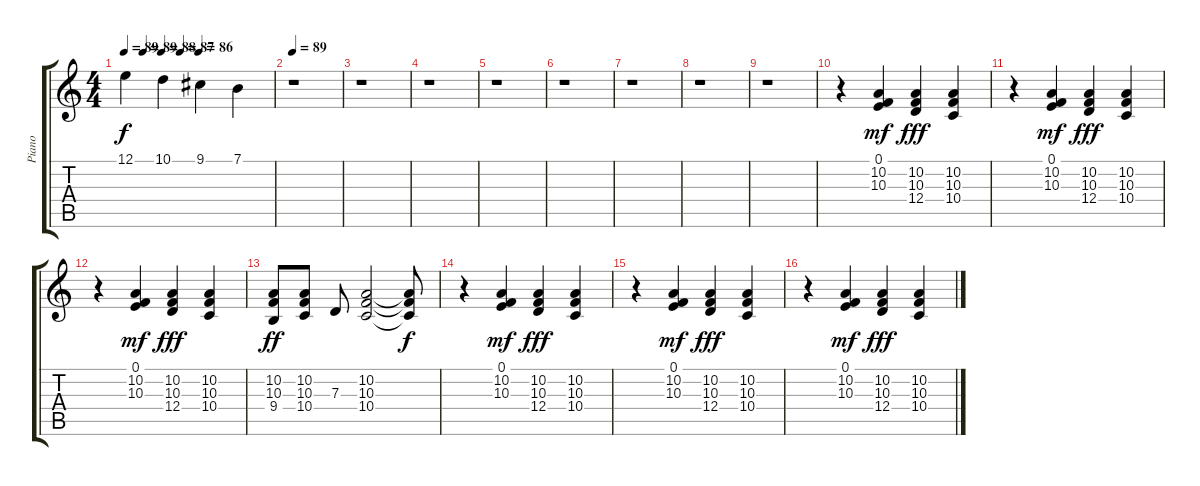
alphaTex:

\track ("Piano" "Piano") {instrument acousticgrandpiano}
\staff {score tabs}
\tuning (E4 B3 G3 D3 A2 E2) {hide}
\ts (4 4)
\tempo 89
\tempo (89 0.125)
\tempo (88 0.25)
\tempo (87 0.375)
\tempo (86 0.5)
\clef g2
\ks c
12.1.4{dy f} 10.1.4 9.1.4 7.1.4 |
\tempo 89
r.1 |
r.1 |
r.1 |
r.1 |
r.1 |
r.1 |
r.1 |
r.1 |
r.4 (0.1 10.2 10.3).4{dy mf} (10.2 10.3 12.4).4{dy fff} (10.2 10.3 10.4).4 |
r.4 (0.1 10.2 10.3).4{dy mf} (10.2 10.3 12.4).4{dy fff} (10.2 10.3 10.4).4 |
r.4 (0.1 10.2 10.3).4{dy mf} (10.2 10.3 12.4).4{dy fff} (10.2 10.3 10.4).4 |
(10.2 10.3 9.4).8{dy ff} (10.2 10.3 10.4).8 7.3.8 (10.2 10.3 10.4).2 (10.2{t} 10.3{t} 10.4{t}).8{dy f} |
r.4 (0.1 10.2 10.3).4{dy mf} (10.2 10.3 12.4).4{dy fff} (10.2 10.3 10.4).4 |
r.4 (0.1 10.2 10.3).4{dy mf} (10.2 10.3 12.4).4{dy fff} (10.2 10.3 10.4).4 |
r.4 (0.1 10.2 10.3).4{dy mf} (10.2 10.3 12.4).4{dy fff} (10.2 10.3 10.4).4
